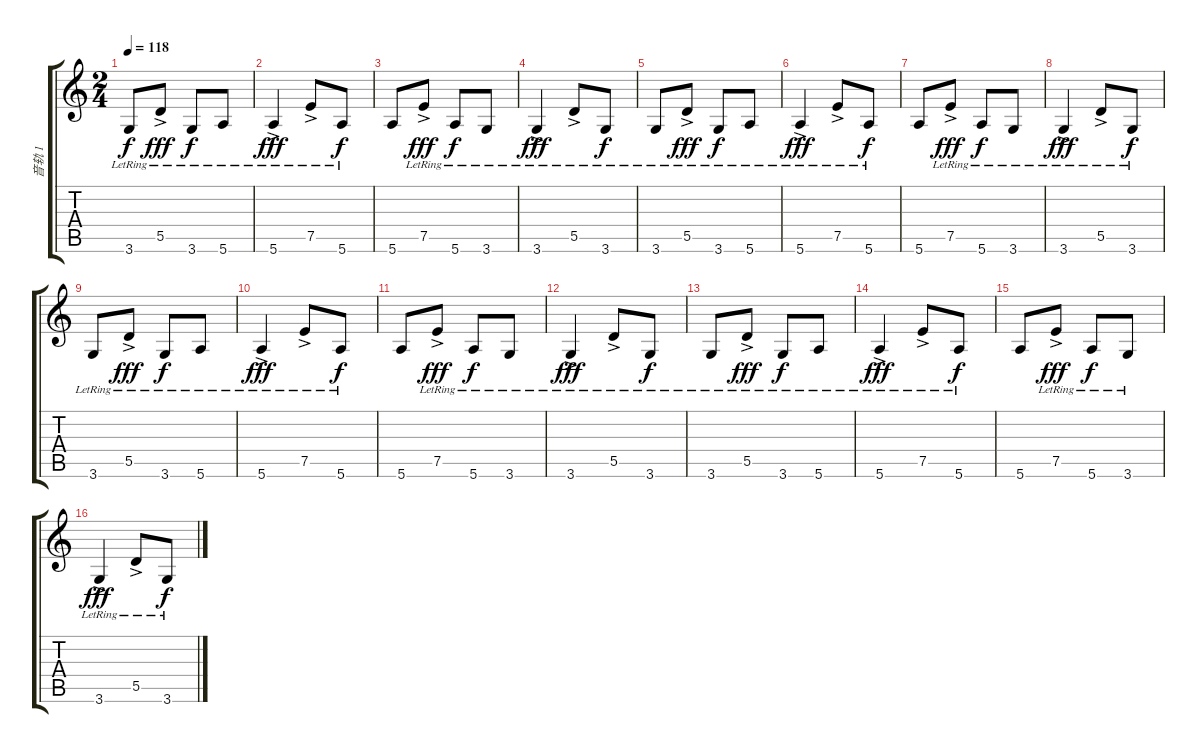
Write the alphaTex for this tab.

\track ("音轨 1" "音轨 1") {instrument electricguitarclean}
\staff {score tabs}
\tuning (E4 B3 G3 D3 A2 E2) {hide}
\ts (2 4)
\tempo 118
\clef g2
\ks c
3.6{lr}.8{dy f} 5.5{ac lr}.8{dy fff} 3.6{lr}.8{dy f} 5.6{lr}.8 |
5.6{ac lr}.4{dy fff} 7.5{ac lr}.8 5.6{lr}.8{dy f} |
5.6.8 7.5{ac lr}.8{dy fff} 5.6{lr}.8{dy f} 3.6{lr}.8 |
3.6{ac lr}.4{dy fff} 5.5{ac lr}.8 3.6{lr}.8{dy f} |
3.6{lr}.8 5.5{ac lr}.8{dy fff} 3.6{lr}.8{dy f} 5.6{lr}.8 |
5.6{ac lr}.4{dy fff} 7.5{ac lr}.8 5.6{lr}.8{dy f} |
5.6.8 7.5{ac lr}.8{dy fff} 5.6{lr}.8{dy f} 3.6{lr}.8 |
3.6{ac lr}.4{dy fff} 5.5{ac lr}.8 3.6{lr}.8{dy f} |
3.6{lr}.8 5.5{ac lr}.8{dy fff} 3.6{lr}.8{dy f} 5.6{lr}.8 |
5.6{ac lr}.4{dy fff} 7.5{ac lr}.8 5.6{lr}.8{dy f} |
5.6.8 7.5{ac lr}.8{dy fff} 5.6{lr}.8{dy f} 3.6{lr}.8 |
3.6{ac lr}.4{dy fff} 5.5{ac lr}.8 3.6{lr}.8{dy f} |
3.6{lr}.8 5.5{ac lr}.8{dy fff} 3.6{lr}.8{dy f} 5.6{lr}.8 |
5.6{ac lr}.4{dy fff} 7.5{ac lr}.8 5.6{lr}.8{dy f} |
5.6.8 7.5{ac lr}.8{dy fff} 5.6{lr}.8{dy f} 3.6{lr}.8 |
3.6{ac lr}.4{dy fff} 5.5{ac lr}.8 3.6{lr}.8{dy f}
